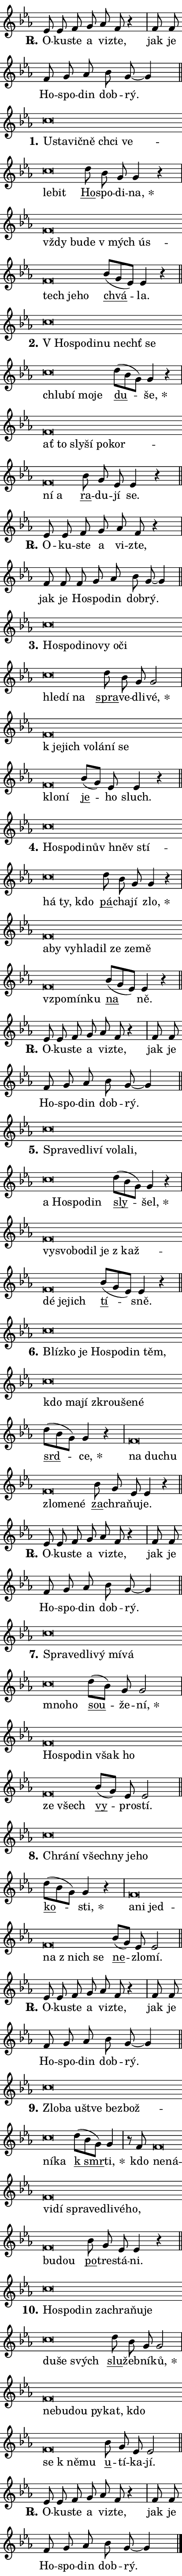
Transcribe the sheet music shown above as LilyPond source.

\version "2.22.1"
\header { tagline = "" }
\paper {
  indent = 0\cm
  top-margin = 0\cm
  right-margin = 0\cm
  bottom-margin = 0\cm
  left-margin = 0\cm
  paper-width = 7\cm
  page-breaking = #ly:one-page-breaking
  system-system-spacing.basic-distance = #11
  score-system-spacing.basic-distance = #11
  ragged-last = ##f
}


%% Author: Thomas Morley
%% https://lists.gnu.org/archive/html/lilypond-user/2020-05/msg00002.html
#(define (line-position grob)
"Returns position of @var[grob} in current system:
   @code{'start}, if at first time-step
   @code{'end}, if at last time-step
   @code{'middle} otherwise
"
  (let* ((col (ly:item-get-column grob))
         (ln (ly:grob-object col 'left-neighbor))
         (rn (ly:grob-object col 'right-neighbor))
         (col-to-check-left (if (ly:grob? ln) ln col))
         (col-to-check-right (if (ly:grob? rn) rn col))
         (break-dir-left
           (and
             (ly:grob-property col-to-check-left 'non-musical #f)
             (ly:item-break-dir col-to-check-left)))
         (break-dir-right
           (and
             (ly:grob-property col-to-check-right 'non-musical #f)
             (ly:item-break-dir col-to-check-right))))
        (cond ((eqv? 1 break-dir-left) 'start)
              ((eqv? -1 break-dir-right) 'end)
              (else 'middle))))

#(define (tranparent-at-line-position vctor)
  (lambda (grob)
  "Relying on @code{line-position} select the relevant enry from @var{vctor}.
Used to determine transparency,"
    (case (line-position grob)
      ((end) (not (vector-ref vctor 0)))
      ((middle) (not (vector-ref vctor 1)))
      ((start) (not (vector-ref vctor 2))))))

noteHeadBreakVisibility =
#(define-music-function (break-visibility)(vector?)
"Makes @code{NoteHead}s transparent relying on @var{break-visibility}"
#{
  \override NoteHead.transparent =
    #(tranparent-at-line-position break-visibility)
#})

#(define delete-ledgers-for-transparent-note-heads
  (lambda (grob)
    "Reads whether a @code{NoteHead} is transparent.
If so this @code{NoteHead} is removed from @code{'note-heads} from
@var{grob}, which is supposed to be @code{LedgerLineSpanner}.
As a result ledgers are not printed for this @code{NoteHead}"
    (let* ((nhds-array (ly:grob-object grob 'note-heads))
           (nhds-list
             (if (ly:grob-array? nhds-array)
                 (ly:grob-array->list nhds-array)
                 '()))
           ;; Relies on the transparent-property being done before
           ;; Staff.LedgerLineSpanner.after-line-breaking is executed.
           ;; This is fragile ...
           (to-keep
             (remove
               (lambda (nhd)
                 (ly:grob-property nhd 'transparent #f))
               nhds-list)))
      ;; TODO find a better method to iterate over grob-arrays, similiar
      ;; to filter/remove etc for lists
      ;; For now rebuilt from scratch
      (set! (ly:grob-object grob 'note-heads)  '())
      (for-each
        (lambda (nhd)
          (ly:pointer-group-interface::add-grob grob 'note-heads nhd))
        to-keep))))

hideNotes = {
  \noteHeadBreakVisibility #begin-of-line-visible
}
unHideNotes = {
  \noteHeadBreakVisibility #all-visible
}

% work-around for resetting accidentals
% https://lilypond.org/doc/v2.23/Documentation/notation/displaying-rhythms#unmetered-music
cadenzaMeasure = {
  \cadenzaOff
  \partial 1024 s1024
  \cadenzaOn
}

#(define-markup-command (accent layout props text) (markup?)
  "Underline accented syllable"
  (interpret-markup layout props
    #{\markup \override #'(offset . 4.3) \underline { #text }#}))

responsum = \markup \concat {
  "R" \hspace #-1.05 \path #0.1 #'((moveto 0 0.07) (lineto 0.9 0.8)) \hspace #0.05 "."
}

\layout {
    \context {
        \Staff
        \remove "Time_signature_engraver"
        \override LedgerLineSpanner.after-line-breaking = #delete-ledgers-for-transparent-note-heads
    }
    \context {
        \Voice {
            \override NoteHead.output-attributes = #'((class . "notehead"))
            \override Hairpin.height = #0.55
        }
    }
    \context {
        \Lyrics {
            \override StanzaNumber.output-attributes = #'((class . "stanzanumber"))
            \override LyricSpace.minimum-distance = #0.9
            \override LyricText.font-name = #"TeX Gyre Schola"
            \override LyricText.font-size = 1
            \override StanzaNumber.font-name = #"TeX Gyre Schola Bold"
            \override StanzaNumber.font-size = 1
        }
    }
}

% magnetic-lyrics.ily
%
%   written by
%     Jean Abou Samra <jean@abou-samra.fr>
%     Werner Lemberg <wl@gnu.org>
%
%   adapted by
%     Jiri Hon <jiri.hon@gmail.com>
%
% Version 2022-Apr-15

% https://www.mail-archive.com/lilypond-user@gnu.org/msg149350.html

#(define (Left_hyphen_pointer_engraver context)
   "Collect syllable-hyphen-syllable occurrences in lyrics and store
them in properties.  This engraver only looks to the left.  For
example, if the lyrics input is @code{foo -- bar}, it does the
following.

@itemize @bullet
@item
Set the @code{text} property of the @code{LyricHyphen} grob between
@q{foo} and @q{bar} to @code{foo}.

@item
Set the @code{left-hyphen} property of the @code{LyricText} grob with
text @q{foo} to the @code{LyricHyphen} grob between @q{foo} and
@q{bar}.
@end itemize

Use this auxiliary engraver in combination with the
@code{lyric-@/text::@/apply-@/magnetic-@/offset!} hook."
   (let ((hyphen #f)
         (text #f))
     (make-engraver
      (acknowledgers
       ((lyric-syllable-interface engraver grob source-engraver)
        (set! text grob)))
      (end-acknowledgers
       ((lyric-hyphen-interface engraver grob source-engraver)
        ;(when (not (grob::has-interface grob 'lyric-space-interface))
          (set! hyphen grob)));)
      ((stop-translation-timestep engraver)
       (when (and text hyphen)
         (ly:grob-set-object! text 'left-hyphen hyphen))
       (set! text #f)
       (set! hyphen #f)))))

#(define (lyric-text::apply-magnetic-offset! grob)
   "If the space between two syllables is less than the value in
property @code{LyricText@/.details@/.squash-threshold}, move the right
syllable to the left so that it gets concatenated with the left
syllable.

Use this function as a hook for
@code{LyricText@/.after-@/line-@/breaking} if the
@code{Left_@/hyphen_@/pointer_@/engraver} is active."
   (let ((hyphen (ly:grob-object grob 'left-hyphen #f)))
     (when hyphen
       (let ((left-text (ly:spanner-bound hyphen LEFT)))
         (when (grob::has-interface left-text 'lyric-syllable-interface)
           (let* ((common (ly:grob-common-refpoint grob left-text X))
                  (this-x-ext (ly:grob-extent grob common X))
                  (left-x-ext
                   (begin
                     ;; Trigger magnetism for left-text.
                     (ly:grob-property left-text 'after-line-breaking)
                     (ly:grob-extent left-text common X)))
                  ;; `delta` is the gap width between two syllables.
                  (delta (- (interval-start this-x-ext)
                            (interval-end left-x-ext)))
                  (details (ly:grob-property grob 'details))
                  (threshold (assoc-get 'squash-threshold details 0.2)))
             (when (< delta threshold)
               (let* (;; We have to manipulate the input text so that
                      ;; ligatures crossing syllable boundaries are not
                      ;; disabled.  For languages based on the Latin
                      ;; script this is essentially a beautification.
                      ;; However, for non-Western scripts it can be a
                      ;; necessity.
                      (lt (ly:grob-property left-text 'text))
                      (rt (ly:grob-property grob 'text))
                      (is-space (grob::has-interface hyphen 'lyric-space-interface))
                      (space (if is-space " " ""))
                      (space-markup (grob-interpret-markup grob " "))
                      (space-size (interval-length (ly:stencil-extent space-markup X)))
                      (extra-delta (if is-space space-size 0))
                      ;; Append new syllable.
                      (ltrt-space (if (and (string? lt) (string? rt))
                                (string-append lt space rt)
                                (make-concat-markup (list lt space rt))))
                      ;; Right-align `ltrt` to the right side.
                      (ltrt-space-markup (grob-interpret-markup
                               grob
                               (make-translate-markup
                                (cons (interval-length this-x-ext) 0)
                                (make-right-align-markup ltrt-space)))))
                 (begin
                   ;; Don't print `left-text`.
                   (ly:grob-set-property! left-text 'stencil #f)
                   ;; Set text and stencil (which holds all collected
                   ;; syllables so far) and shift it to the left.
                   (ly:grob-set-property! grob 'text ltrt-space)
                   (ly:grob-set-property! grob 'stencil ltrt-space-markup)
                   (ly:grob-translate-axis! grob (- (- delta extra-delta)) X))))))))))


#(define (lyric-hyphen::displace-bounds-first grob)
   ;; Make very sure this callback isn't triggered too early.
   (let ((left (ly:spanner-bound grob LEFT))
         (right (ly:spanner-bound grob RIGHT)))
     (ly:grob-property left 'after-line-breaking)
     (ly:grob-property right 'after-line-breaking)
     (ly:lyric-hyphen::print grob)))

squashThreshold = #0.4

\layout {
  \context {
    \Lyrics
    \consists #Left_hyphen_pointer_engraver
    \override LyricText.after-line-breaking =
      #lyric-text::apply-magnetic-offset!
    \override LyricHyphen.stencil = #lyric-hyphen::displace-bounds-first
    \override LyricText.details.squash-threshold = \squashThreshold
    \override LyricHyphen.minimum-distance = 0
    \override LyricHyphen.minimum-length = \squashThreshold
  }
}

squash = \override LyricText.details.squash-threshold = 9999
unSquash = \override LyricText.details.squash-threshold = \squashThreshold

left = \override LyricText.self-alignment-X = #LEFT
unLeft = \revert LyricText.self-alignment-X

starOffset = #(lambda (grob) 
                (let ((x_offset (ly:self-alignment-interface::aligned-on-x-parent grob)))
                  (if (= x_offset 0) 0 (+ x_offset 1.2))))

star = #(define-music-function (syllable)(string?)
"Append star separator at the end of a syllable"
#{
  \once \override LyricText.X-offset = #starOffset
  \lyricmode { \markup {
    #syllable
    \override #'((font-name . "TeX Gyre Schola Bold")) \hspace #0.2 \lower #0.65 \larger "*"
  } }
#})

starAccent = #(define-music-function (syllable)(string?)
"Append star separator at the end of a syllable and make accent"
#{
  \once \override LyricText.X-offset = #starOffset
  \lyricmode { \markup {
    \accent #syllable
    \override #'((font-name . "TeX Gyre Schola Bold")) \hspace #0.2 \lower #0.65 \larger "*"
  } }
#})

breath = #(define-music-function (syllable)(string?)
"Append breathing indicator at the end of a syllable"
#{
  \lyricmode { \markup { #syllable "+" } }
#})

optionalBreath = #(define-music-function (syllable)(string?)
"Append optional breathing indicator at the end of a syllable"
#{
  \lyricmode { \markup { #syllable "(+)" } }
#})


\score {
    <<
        \new Voice = "melody" { \cadenzaOn \key es \major \relative { es'8 es f g as f r4 \cadenzaMeasure \bar "|" f8 f \bar "" f g as \bar "" bes g~ g4 \cadenzaMeasure \bar "||" \break }
\relative { c''\breve*1/16 \hideNotes \breve*1/16 \bar "" \breve*1/16 \bar "" \breve*1/16 \bar "" \breve*1/16 \bar "" \breve*1/16 \bar "" \breve*1/16 \breve*1/16 \bar "" \unHideNotes \bar "" d8 bes g g4 r \cadenzaMeasure \bar "|" f\breve*1/16 \hideNotes \breve*1/16 \bar "" \breve*1/16 \bar "" \breve*1/16 \bar "" \breve*1/16 \bar "" \breve*1/16 \bar "" \breve*1/16 \breve*1/16 \bar "" \unHideNotes \bar "" bes8[( g es)] es4 r \cadenzaMeasure \bar "||" \break }
\relative { c''\breve*1/16 \hideNotes \breve*1/16 \bar "" \breve*1/16 \bar "" \breve*1/16 \bar "" \breve*1/16 \bar "" \breve*1/16 \bar "" \breve*1/16 \bar "" \breve*1/16 \bar "" \breve*1/16 \breve*1/16 \bar "" \unHideNotes \bar "" d8[( bes g)] g4 r \cadenzaMeasure \bar "|" f\breve*1/16 \hideNotes \breve*1/16 \bar "" \breve*1/16 \bar "" \breve*1/16 \bar "" \breve*1/16 \bar "" \breve*1/16 \bar "" \breve*1/16 \breve*1/16 \bar "" \unHideNotes \bar "" bes8 g es es4 r \cadenzaMeasure \bar "||" \break }
\relative { es'8 es f g as f r4 \cadenzaMeasure \bar "|" f8 f \bar "" f g as \bar "" bes g~ g4 \cadenzaMeasure \bar "||" \break }
\relative { c''\breve*1/16 \hideNotes \breve*1/16 \bar "" \breve*1/16 \bar "" \breve*1/16 \bar "" \breve*1/16 \bar "" \breve*1/16 \bar "" \breve*1/16 \bar "" \breve*1/16 \bar "" \breve*1/16 \breve*1/16 \bar "" \unHideNotes \bar "" d8 bes g g2 \cadenzaMeasure \bar "|" f\breve*1/16 \hideNotes \breve*1/16 \bar "" \breve*1/16 \bar "" \breve*1/16 \bar "" \breve*1/16 \bar "" \breve*1/16 \bar "" \breve*1/16 \breve*1/16 \bar "" \unHideNotes \bar "" bes8[( g)] es es4 r \cadenzaMeasure \bar "||" \break }
\relative { c''\breve*1/16 \hideNotes \breve*1/16 \bar "" \breve*1/16 \bar "" \breve*1/16 \bar "" \breve*1/16 \bar "" \breve*1/16 \bar "" \breve*1/16 \bar "" \breve*1/16 \breve*1/16 \bar "" \unHideNotes \bar "" d8 bes g g4 r \cadenzaMeasure \bar "|" f\breve*1/16 \hideNotes \breve*1/16 \bar "" \breve*1/16 \bar "" \breve*1/16 \bar "" \breve*1/16 \bar "" \breve*1/16 \bar "" \breve*1/16 \bar "" \breve*1/16 \bar "" \breve*1/16 \bar "" \breve*1/16 \breve*1/16 \bar "" \unHideNotes \bar "" bes8[( g es)] es4 r \cadenzaMeasure \bar "||" \break }
\relative { es'8 es f g as f r4 \cadenzaMeasure \bar "|" f8 f \bar "" f g as \bar "" bes g~ g4 \cadenzaMeasure \bar "||" \break }
\relative { c''\breve*1/16 \hideNotes \breve*1/16 \bar "" \breve*1/16 \bar "" \breve*1/16 \bar "" \breve*1/16 \bar "" \breve*1/16 \bar "" \breve*1/16 \bar "" \breve*1/16 \bar "" \breve*1/16 \bar "" \breve*1/16 \breve*1/16 \bar "" \unHideNotes \bar "" d8[( bes g)] g4 r \cadenzaMeasure \bar "|" f\breve*1/16 \hideNotes \breve*1/16 \bar "" \breve*1/16 \bar "" \breve*1/16 \bar "" \breve*1/16 \bar "" \breve*1/16 \bar "" \breve*1/16 \bar "" \breve*1/16 \breve*1/16 \bar "" \unHideNotes \bar "" bes8[( g es)] es4 r \cadenzaMeasure \bar "||" \break }
\relative { c''\breve*1/16 \hideNotes \breve*1/16 \bar "" \breve*1/16 \bar "" \breve*1/16 \bar "" \breve*1/16 \bar "" \breve*1/16 \bar "" \breve*1/16 \bar "" \breve*1/16 \bar "" \breve*1/16 \bar "" \breve*1/16 \bar "" \breve*1/16 \bar "" \breve*1/16 \breve*1/16 \bar "" \unHideNotes \bar "" d8[( bes g)] g4 r \cadenzaMeasure \bar "|" f\breve*1/16 \hideNotes \breve*1/16 \bar "" \breve*1/16 \bar "" \breve*1/16 \bar "" \breve*1/16 \breve*1/16 \bar "" \unHideNotes \bar "" bes8 g es es4 r \cadenzaMeasure \bar "||" \break }
\relative { es'8 es f g as f r4 \cadenzaMeasure \bar "|" f8 f \bar "" f g as \bar "" bes g~ g4 \cadenzaMeasure \bar "||" \break }
\relative { c''\breve*1/16 \hideNotes \breve*1/16 \bar "" \breve*1/16 \bar "" \breve*1/16 \bar "" \breve*1/16 \bar "" \breve*1/16 \bar "" \breve*1/16 \breve*1/16 \bar "" \unHideNotes \bar "" d8[( bes)] g g2 \cadenzaMeasure \bar "|" f\breve*1/16 \hideNotes \breve*1/16 \bar "" \breve*1/16 \bar "" \breve*1/16 \bar "" \breve*1/16 \bar "" \breve*1/16 \breve*1/16 \bar "" \unHideNotes \bar "" bes8[( g)] es es2 \cadenzaMeasure \bar "||" \break }
\relative { c''\breve*1/16 \hideNotes \breve*1/16 \bar "" \breve*1/16 \bar "" \breve*1/16 \bar "" \breve*1/16 \breve*1/16 \bar "" \unHideNotes \bar "" d8[( bes g)] g4 r \cadenzaMeasure \bar "|" f\breve*1/16 \hideNotes \breve*1/16 \bar "" \breve*1/16 \bar "" \breve*1/16 \bar "" \breve*1/16 \breve*1/16 \bar "" \unHideNotes \bar "" bes8[( g)] es es2 \cadenzaMeasure \bar "||" \break }
\relative { es'8 es f g as f r4 \cadenzaMeasure \bar "|" f8 f \bar "" f g as \bar "" bes g~ g4 \cadenzaMeasure \bar "||" \break }
\relative { c''\breve*1/16 \hideNotes \breve*1/16 \bar "" \breve*1/16 \bar "" \breve*1/16 \bar "" \breve*1/16 \bar "" \breve*1/16 \bar "" \breve*1/16 \breve*1/16 \bar "" \unHideNotes \bar "" d8[( bes g)] g4 \cadenzaMeasure \bar "|" r8 f8 f\breve*1/16 \hideNotes \breve*1/16 \bar "" \breve*1/16 \bar "" \breve*1/16 \bar "" \breve*1/16 \bar "" \breve*1/16 \bar "" \breve*1/16 \bar "" \breve*1/16 \bar "" \breve*1/16 \bar "" \breve*1/16 \breve*1/16 \bar "" \unHideNotes \bar "" bes8 g es es4 r \cadenzaMeasure \bar "||" \break }
\relative { c''\breve*1/16 \hideNotes \breve*1/16 \bar "" \breve*1/16 \bar "" \breve*1/16 \bar "" \breve*1/16 \bar "" \breve*1/16 \bar "" \breve*1/16 \bar "" \breve*1/16 \bar "" \breve*1/16 \breve*1/16 \bar "" \unHideNotes \bar "" d8 bes g g2 \cadenzaMeasure \bar "|" f\breve*1/16 \hideNotes \breve*1/16 \bar "" \breve*1/16 \bar "" \breve*1/16 \bar "" \breve*1/16 \bar "" \breve*1/16 \bar "" \breve*1/16 \bar "" \breve*1/16 \breve*1/16 \bar "" \unHideNotes \bar "" bes8 g es es2 \cadenzaMeasure \bar "||" \break }
\relative { es'8 es f g as f r4 \cadenzaMeasure \bar "|" f8 f \bar "" f g as \bar "" bes g~ g4 \cadenzaMeasure \bar "||" \break } \bar "|." }
        \new Lyrics \lyricsto "melody" { \lyricmode { \set stanza = \responsum
O -- ku -- ste a vi -- zte, jak je Ho -- spo -- din dob -- rý.
\set stanza = "1."
\left U -- \squash sta -- vič -- ně chci ve -- le -- bit \unLeft \unSquash \markup \accent Ho -- spo -- di -- \star na, \left vždy \squash bu -- de "v mých" ús -- tech je -- ho \unLeft \unSquash \markup \accent chvá -- la.
\set stanza = "2."
\left "V Ho" -- \squash spo -- di -- nu nechť se chlu -- bí mo -- je \unLeft \unSquash \markup \accent du -- \star še, \left ať \squash to sly -- ší po -- kor -- ní a \unLeft \unSquash \markup \accent ra -- du -- jí se.
\set stanza = \responsum
O -- ku -- ste a vi -- zte, jak je Ho -- spo -- din dob -- rý.
\set stanza = "3."
\left Ho -- \squash spo -- di -- no -- vy o -- či hle -- dí na \unLeft \unSquash \markup \accent spra -- ve -- dli -- \star vé, \left "k je" -- \squash jich vo -- lá -- ní se klo -- ní \unLeft \unSquash \markup \accent je -- ho sluch.
\set stanza = "4."
\left Ho -- \squash spo -- di -- nův hněv stí -- há ty, kdo \unLeft \unSquash \markup \accent pá -- cha -- jí \star zlo, \left a -- \squash by vy -- hla -- dil ze ze -- mě vzpo -- mín -- ku \unLeft \unSquash \markup \accent na ně.
\set stanza = \responsum
O -- ku -- ste a vi -- zte, jak je Ho -- spo -- din dob -- rý.
\set stanza = "5."
\left Spra -- \squash ve -- dli -- ví vo -- la -- li, a Ho -- spo -- din \unLeft \unSquash \markup \accent sly -- \star šel, \left vy -- \squash svo -- bo -- dil je "z kaž" -- dé je -- jich \unLeft \unSquash \markup \accent tí -- sně.
\set stanza = "6."
\left Blíz -- \squash ko je Ho -- spo -- din těm, kdo ma -- jí zkrou -- še -- né \unLeft \unSquash \markup \accent srd -- \star ce, \left na \squash du -- chu zlo -- me -- né \unLeft \unSquash \markup \accent za -- chra -- ňu -- je.
\set stanza = \responsum
O -- ku -- ste a vi -- zte, jak je Ho -- spo -- din dob -- rý.
\set stanza = "7."
\left Spra -- \squash ve -- dli -- vý mí -- vá mno -- ho \unLeft \unSquash \markup \accent sou -- že -- \star ní, \left Ho -- \squash spo -- din však ho ze všech \unLeft \unSquash \markup \accent vy -- pro -- stí.
\set stanza = "8."
\left Chrá -- \squash ní všech -- ny je -- ho \unLeft \unSquash \markup \accent ko -- \star sti, \left a -- \squash ni jed -- na "z nich" se \unLeft \unSquash \markup \accent ne -- zlo -- mí.
\set stanza = \responsum
O -- ku -- ste a vi -- zte, jak je Ho -- spo -- din dob -- rý.
\set stanza = "9."
\left Zlo -- \squash ba ušt -- ve bez -- bož -- ní -- ka \unLeft \unSquash \markup \accent "k smr" -- \star ti, kdo \left ne -- \squash ná -- vi -- dí spra -- ve -- dli -- vé -- ho, bu -- dou \unLeft \unSquash \markup \accent po -- tre -- stá -- ni.
\set stanza = "10."
\left Ho -- \squash spo -- din za -- chra -- ňu -- je du -- še svých \unLeft \unSquash \markup \accent slu -- žeb -- ní -- \star ků, \left ne -- \squash bu -- dou py -- kat, kdo se "k ně" -- mu \unLeft \unSquash \markup \accent u -- tí -- ka -- jí.
\set stanza = \responsum
O -- ku -- ste a vi -- zte, jak je Ho -- spo -- din dob -- rý. } }
    >>
    \layout {}
}
